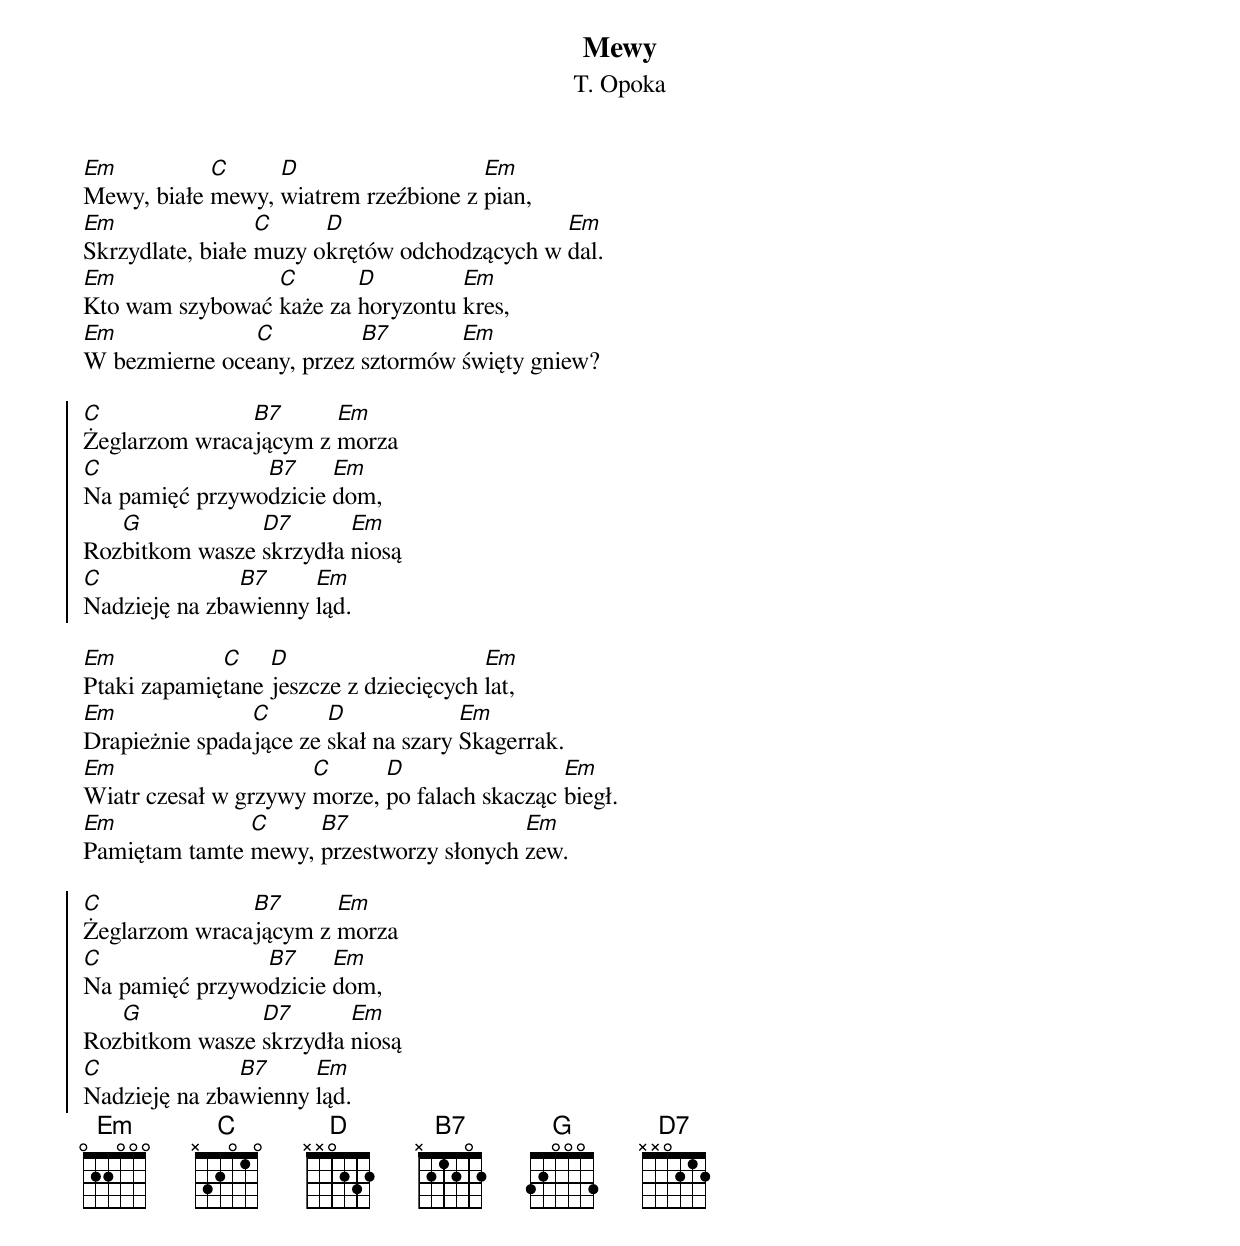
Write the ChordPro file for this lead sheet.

{t:Mewy}
{st:T. Opoka}
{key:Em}

[Em]Mewy, białe [C]mewy, [D]wiatrem rzeźbione z [Em]pian,
[Em]Skrzydlate, białe [C]muzy o[D]krętów odchodzących w [Em]dal.
[Em]Kto wam szybować [C]każe za [D]horyzontu [Em]kres,
[Em]W bezmierne oce[C]any, przez [B7]sztormów [Em]święty gniew?

{soc}
[C]Żeglarzom wraca[B7]jącym z [Em]morza
[C]Na pamięć przywo[B7]dzicie [Em]dom,
Roz[G]bitkom wasze [D7]skrzydła [Em]niosą
[C]Nadzieję na zba[B7]wienny [Em]ląd.
{eoc}

[Em]Ptaki zapamię[C]tane [D]jeszcze z dziecięcych [Em]lat,
[Em]Drapieżnie spada[C]jące ze [D]skał na szary [Em]Skagerrak.
[Em]Wiatr czesał w grzywy [C]morze, [D]po falach skacząc [Em]biegł.
[Em]Pamiętam tamte [C]mewy, [B7]przestworzy słonych [Em]zew.

{soc}
[C]Żeglarzom wraca[B7]jącym z [Em]morza
[C]Na pamięć przywo[B7]dzicie [Em]dom,
Roz[G]bitkom wasze [D7]skrzydła [Em]niosą
[C]Nadzieję na zba[B7]wienny [Em]ląd.
{eoc}
